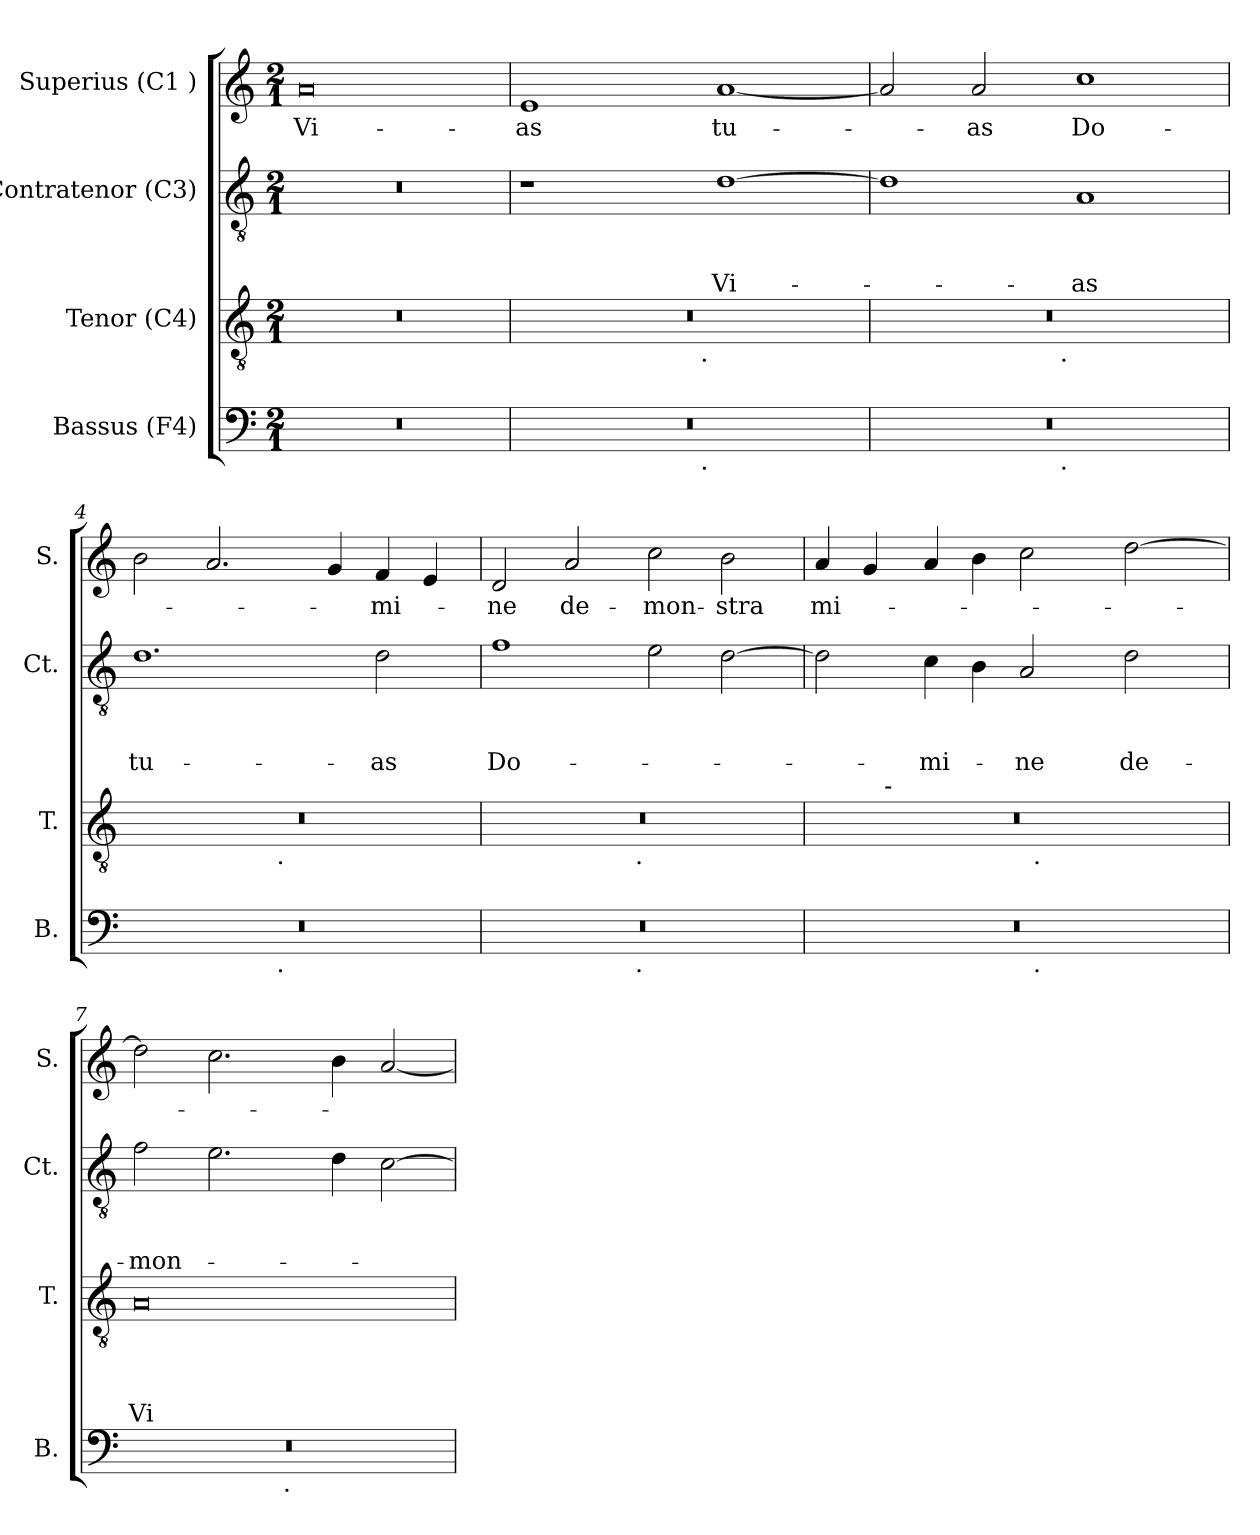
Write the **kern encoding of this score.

**kern	**kern	**text	**text	**text	**text	**kern	**text	**text	**text	**kern	**text
*part4	*part3	*part3	*part3	*part3	*part3	*part2	*part2	*part2	*part2	*part1	*part1
*staff4	*staff3	*staff3	*staff3	*staff3	*staff3	*staff2	*staff2	*staff2	*staff2	*staff1	*staff1
*I"Bassus (F4)	*I"Tenor (C4)	*	*	*	*	*I"Contratenor (C3)	*	*	*	*I"Superius (C1 )	*
*I'B.	*I'T.	*	*	*	*	*I'Ct.	*	*	*	*I'S.	*
*clefF4	*clefGv2	*	*	*	*	*clefGv2	*	*	*	*clefG2	*
*k[]	*k[]	*	*	*	*	*k[]	*	*	*	*k[]	*
*C:	*C:	*	*	*	*	*C:	*	*	*	*C:	*
*M2/1	*M2/1	*	*	*	*	*M2/1	*	*	*	*M2/1	*
=1	=1	=1	=1	=1	=1	=1	=1	=1	=1	=1	=1
!	!	!	!	!	!	!	!	!	!	!	!LO:LY:b:rj
0r	0r	.	.	.	.	0r	.	.	.	0a	Vi-
=2	=2	=2	=2	=2	=2	=2	=2	=2	=2	=2	=2
!	!	!	!	!	!	!	!	!	!	!	!LO:LY:b
*^	*^	*	*	*	*	*	*	*	*	*	*
0r	2ryy	0r	2ryy	.	.	.	.	1r	.	.	.	1e	-as
.	4...ryy	.	4...ryy	.	.	.	.	.	.	.	.	.	.
!	!	!	!LO:TX:b:t=.	!	!	!	!	!	!	!	!	!	!
!	!LO:TX:b:t=.	!	!	!	!	!	!	!	!	!	!	!	!
.	1ryy	.	1ryy	.	.	.	.	.	.	.	.	.	.
!	!	!	!	!	!	!	!	!	!	!	!LO:LY:b	!	!LO:LY:b
.	.	.	.	.	.	.	.	[>1d	.	.	Vi-	[<1a	tu-
.	32ryy	.	32ryy	.	.	.	.	.	.	.	.	.	.
=3	=3	=3	=3	=3	=3	=3	=3	=3	=3	=3	=3	=3	=3
0r	2ryy	0r	2ryy	.	.	.	.	1d]	.	.	.	2a/]	.
!	!	!	!	!	!	!	!	!	!	!	!	!	!LO:LY:b
.	4...ryy	.	4...ryy	.	.	.	.	.	.	.	.	2a/	-as
!	!	!	!LO:TX:b:t=.	!	!	!	!	!	!	!	!	!	!
!	!LO:TX:b:t=.	!	!	!	!	!	!	!	!	!	!	!	!
.	1ryy	.	1ryy	.	.	.	.	.	.	.	.	.	.
!	!	!	!	!	!	!	!	!	!	!	!LO:LY:b	!	!LO:LY:b
.	.	.	.	.	.	.	.	1A	.	.	-as	1cc	Do-
.	32ryy	.	32ryy	.	.	.	.	.	.	.	.	.	.
=4	=4	=4	=4	=4	=4	=4	=4	=4	=4	=4	=4	=4	=4
!	!	!	!	!	!	!	!	!	!	!	!LO:LY:b	!	!
0r	2ryy	0r	2ryy	.	.	.	.	1.d	.	.	tu-	2b\	.
.	4...ryy	.	4...ryy	.	.	.	.	.	.	.	.	2.a/	.
!	!	!	!LO:TX:b:t=.	!	!	!	!	!	!	!	!	!	!
!	!LO:TX:b:t=.	!	!	!	!	!	!	!	!	!	!	!	!
.	1ryy	.	1ryy	.	.	.	.	.	.	.	.	.	.
.	.	.	.	.	.	.	.	.	.	.	.	4g/	.
!	!	!	!	!	!	!	!	!	!	!	!LO:LY:b	!	!LO:LY:b
.	.	.	.	.	.	.	.	2d\	.	.	-as	4f/	-mi-
.	.	.	.	.	.	.	.	.	.	.	.	4e/	.
.	32ryy	.	32ryy	.	.	.	.	.	.	.	.	.	.
=5	=5	=5	=5	=5	=5	=5	=5	=5	=5	=5	=5	=5	=5
!	!	!	!	!	!	!	!	!	!	!	!LO:LY:b	!	!LO:LY:b
0r	2ryy	0r	2ryy	.	.	.	.	1f	.	.	Do-	2d/	-ne
!	!	!	!	!	!	!	!	!	!	!	!	!	!LO:LY:b
.	4...ryy	.	4...ryy	.	.	.	.	.	.	.	.	2a/	de-
!	!	!	!LO:TX:b:t=.	!	!	!	!	!	!	!	!	!	!
!	!LO:TX:b:t=.	!	!	!	!	!	!	!	!	!	!	!	!
.	1ryy	.	1ryy	.	.	.	.	.	.	.	.	.	.
!	!	!	!	!	!	!	!	!	!	!	!	!	!LO:LY:b
.	.	.	.	.	.	.	.	2e\	.	.	.	2cc\	-mon-
!	!	!	!	!	!	!	!	!	!	!	!	!	!LO:LY:b:rj
.	.	.	.	.	.	.	.	[<2d\	.	.	.	2b\	-stra
.	32ryy	.	32ryy	.	.	.	.	.	.	.	.	.	.
!!LO:LB:g=z
=6	=6	=6	=6	=6	=6	=6	=6	=6	=6	=6	=6	=6	=6
!	!	!	!	!	!	!	!	!	!	!	!	!	!LO:LY:b
*	*	*	*^	*	*	*	*	*	*	*	*	*	*
0r	1ryy	0r	4ryy	1ryy	.	.	.	.	2d\]	.	.	.	4a/	mi-
.	.	.	16ryy	.	.	.	.	.	.	.	.	.	4g/	.
!	!	!	!LO:TX:a:t=-	!	!	!	!	!	!	!	!	!	!	!
.	.	.	1ryy	.	.	.	.	.	.	.	.	.	.	.
!	!	!	!	!	!	!	!	!	!	!	!	!LO:LY:b	!	!
.	.	.	.	.	.	.	.	.	4c\	.	.	-mi-	4a/	.
.	.	.	.	.	.	.	.	.	4B\	.	.	.	4b\	.
!	!	!	!	!	!	!	!	!	!	!	!	!LO:LY:b	!	!
.	32ryy	.	.	32ryy	.	.	.	.	2A/	.	.	-ne	2cc\	.
!	!	!	!	!LO:TX:b:t=.	!	!	!	!	!	!	!	!	!	!
!	!LO:TX:b:t=.	!	!	!	!	!	!	!	!	!	!	!	!	!
.	2ryy	.	.	2ryy	.	.	.	.	.	.	.	.	.	.
.	.	.	2ryy	.	.	.	.	.	.	.	.	.	.	.
!	!	!	!	!	!	!	!	!	!	!	!	!LO:LY:b	!	!
.	.	.	.	.	.	.	.	.	2d\	.	.	de-	[>2dd\	.
.	4...ryy	.	.	4...ryy	.	.	.	.	.	.	.	.	.	.
.	.	.	8.ryy	.	.	.	.	.	.	.	.	.	.	.
=7	=7	=7	=7	=7	=7	=7	=7	=7	=7	=7	=7	=7	=7	=7
!	!	!	!	!	!	!	!	!LO:LY:b:rj	!	!	!	!LO:LY:b	!	!
*	*	*v	*v	*v	*	*	*	*	*	*	*	*	*	*
0r	1ryy	0A	.	.	.	Vi-	2f\	.	.	-mon-	2dd\]	.
.	.	.	.	.	.	.	2.e\	.	.	.	2.cc\	.
!	!LO:TX:b:t=.	!	!	!	!	!	!	!	!	!	!	!
.	1ryy	.	.	.	.	.	.	.	.	.	.	.
.	.	.	.	.	.	.	4d\	.	.	.	4b\	.
.	.	.	.	.	.	.	[>2c\	.	.	.	[<2a/	.
*v	*v	*	*	*	*	*	*	*	*	*	*	*
=	=	=	=	=	=	=	=	=	=	=	=
*-	*-	*-	*-	*-	*-	*-	*-	*-	*-	*-	*-
